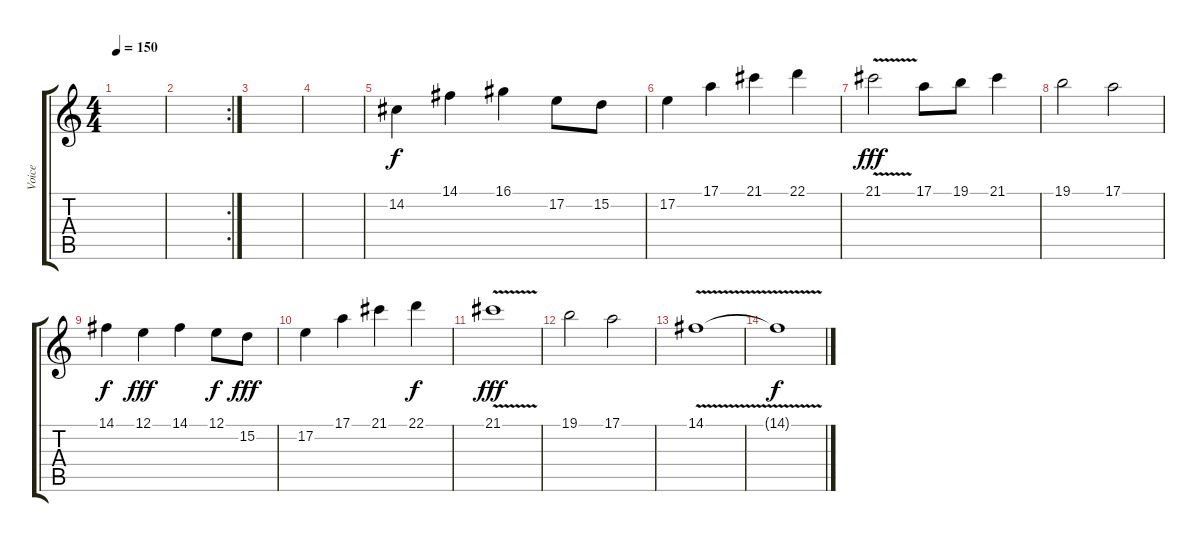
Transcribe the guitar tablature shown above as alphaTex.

\track ("Voice" "Voice") {instrument lead6voice}
\staff {score tabs}
\tuning (E4 B3 G3 D3 A2 E2) {hide}
\ts (4 4)
\tempo 150
\clef g2
\ks c
|
\rc 2
|
|
|
14.2.4 14.1.4 16.1.4 17.2.8 15.2.8 |
17.2.4 17.1.4 21.1.4 22.1.4{dy f} |
21.1{v}.2{dy fff} 17.1.8 19.1.8 21.1.4 |
19.1.2 17.1.2 |
14.1.4{dy f} 12.1.4{dy fff} 14.1.4 12.1.8{dy f} 15.2.8{dy fff} |
17.2.4 17.1.4 21.1.4 22.1.4{dy f} |
21.1{v}.1{dy fff} |
19.1.2 17.1.2 |
14.1{v}.1 |
14.1{t}.1{dy f}
